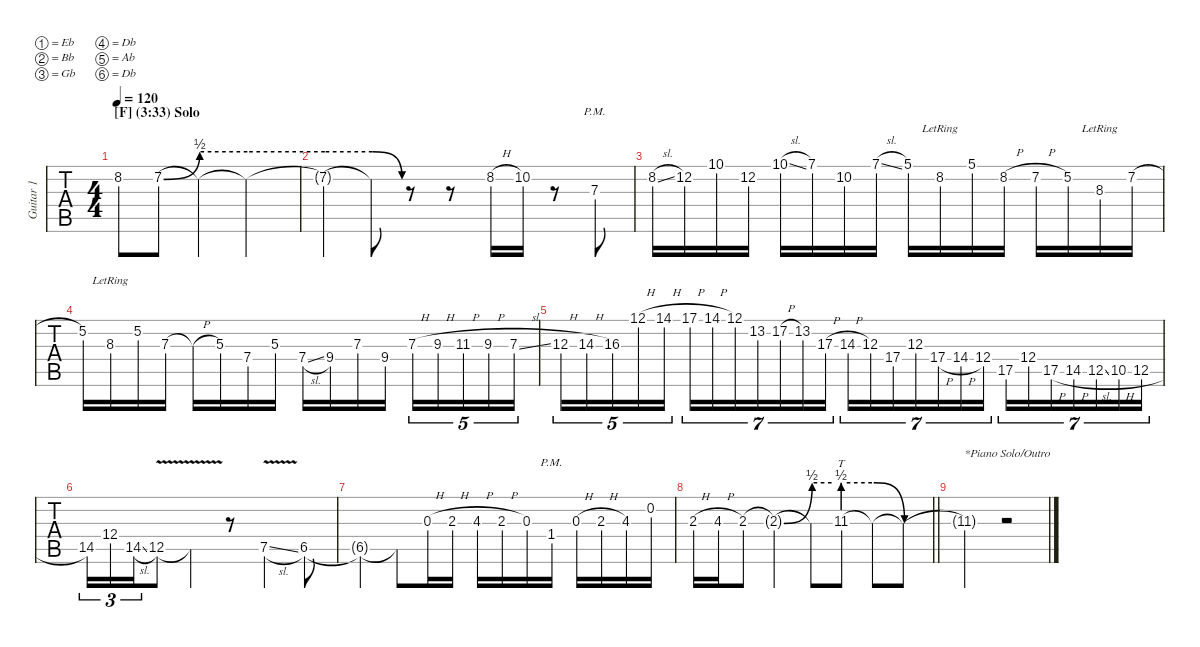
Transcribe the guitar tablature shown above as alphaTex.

\defaultSystemsLayout 4
\hideDynamics
\bracketExtendMode nobrackets
\multiTrackTrackNamePolicy allsystems
\firstSystemTrackNameMode fullname
\otherSystemsTrackNameMode fullname
\otherSystemsTrackNameOrientation horizontal
\track ("Guitar 1" "Guitar 1") {instrument overdrivenguitar}
\staff {tabs}
\tuning (Eb4 Bb3 Gb3 Db3 Ab2 Db2)
\ts (4 4)
\section ("F" "(3:33) Solo")
\scale
1.0051
\tempo 120
\accidentals auto
\clef g2
\ottava regular
\simile none
\ks aminor
8.2{st acc x}.8{dy mf} 7.2{be (bend 0 0 59.4 2) acc #}.8 7.2{be (hold 0 2 60 2) t}.4 7.2{be (hold 0 2 60 2) t}.2 |
\scale
0.995452 7.2{be (hold 0 2 60 2) t}.4 7.2{be (release 0 2 59.4 0) t}.8 r.8 r.8 8.2{h acc x}.16 10.2{acc x}.16 r.8 7.3{pm acc x}.8 |
\scale
0.999452 8.2{sl acc x}.16 12.2{acc x}.16 10.1{acc x}.16 12.2{acc x}.16 10.1{sl acc x}.16 7.1{acc x}.16 10.2{acc x}.16 7.1{sl acc x}.16 5.1{acc x}.16 8.2{lr acc x}.16 5.1{acc x}.16 8.2{h acc x}.16 7.2{h acc #}.16 5.2{acc x}.16 8.3{lr acc #}.16 7.2{h acc #}.16 |
\scale
1.02262 5.2{acc x}.16 8.3{lr acc #}.16 5.2{acc x}.16 7.3{acc x}.16 7.3{h t acc x}.16 5.3{acc #}.16 7.4{acc x}.16 5.3{acc #}.16 7.4{sl acc x}.16 9.4{acc x}.16 7.3{acc x}.16 9.4{acc x}.16 7.3{h acc x}.16{tu (5 4)} 9.3{h acc x}.16{tu (5 4)} 11.3{h acc #}.16{tu (5 4)} 9.3{h acc x}.16{tu (5 4)} 7.3{sl acc x}.16{tu (5 4)} |
\scale
0.97738 12.3{h acc x}.16{tu (5 4)} 14.3{h acc x}.16{tu (5 4)} 16.3{acc x}.16{tu (5 4)} 12.1{h acc x}.16{tu (5 4)} 14.1{h acc #}.16{tu (5 4)} 17.1{h acc x}.16{tu (7 4)} 14.1{h acc #}.16{tu (7 4)} 12.1{acc x}.16{tu (7 4)} 13.2{acc #}.16{tu (7 4)} 17.2{h acc x}.16{tu (7 4)} 13.2{acc #}.16{tu (7 4)} 17.3{h acc #}.16{tu (7 4)} 14.3{h acc x}.16{tu (7 4)} 12.3{acc x}.16{tu (7 4)} 17.4{acc x}.16{tu (7 4)} 12.3{acc x}.16{tu (7 4)} 17.4{h acc x}.16{tu (7 4)} 14.4{h acc x}.16{tu (7 4)} 12.4{acc x}.16{tu (7 4)} 17.5{acc x}.16{tu (7 4)} 12.4{acc x}.16{tu (7 4)} 17.5{h acc x}.16{tu (7 4)} 14.5{h acc x}.16{tu (7 4)} 12.5{sl acc x}.16{tu (7 4)} 10.5{h acc x}.16{tu (7 4)} 12.5{h acc x}.16{tu (7 4)} |
\scale
1.02133 14.5{acc x}.16{tu (3 2)} 12.4{acc x}.16{tu (3 2)} 14.5{sl acc x}.16{tu (3 2) beam merge} 12.5{v acc x}.8 12.5{v t acc x}.4 r.8 7.5{v sl acc x}.4 6.5{acc #}.8 |
\scale
0.97867 6.5{t acc #}.4 6.5{t acc #}.8 0.3{h acc x}.16 2.3{h acc x}.16 4.3{h acc x}.16 2.3{h acc x}.16 0.3{acc x}.16 1.4{pm acc #}.16 0.3{h acc x}.16 2.3{h acc x}.16 4.3{acc x}.16 0.2{acc x}.16 |
\scale
1.0244
\barLineRight lightlight
2.3{h acc x}.16 4.3{h acc x}.16 2.3{acc x}.8 2.3{be (bend 22.2 0 30.599999999999998 2) t acc x}.4 2.3{be (hold 0 2 60 2) t}.8 11.3{be (prebend 0 2 60 2)}.8{tt} 11.3{be (release 32.4 2 59.4 0) t}.8 11.3{be (hold 0 0 60 0) t acc #}.8 |
\scale
0.975599 11.3{be (hold 0 0 60 0) t acc #}.2{txt "*Piano Solo/Outro"} r.2
